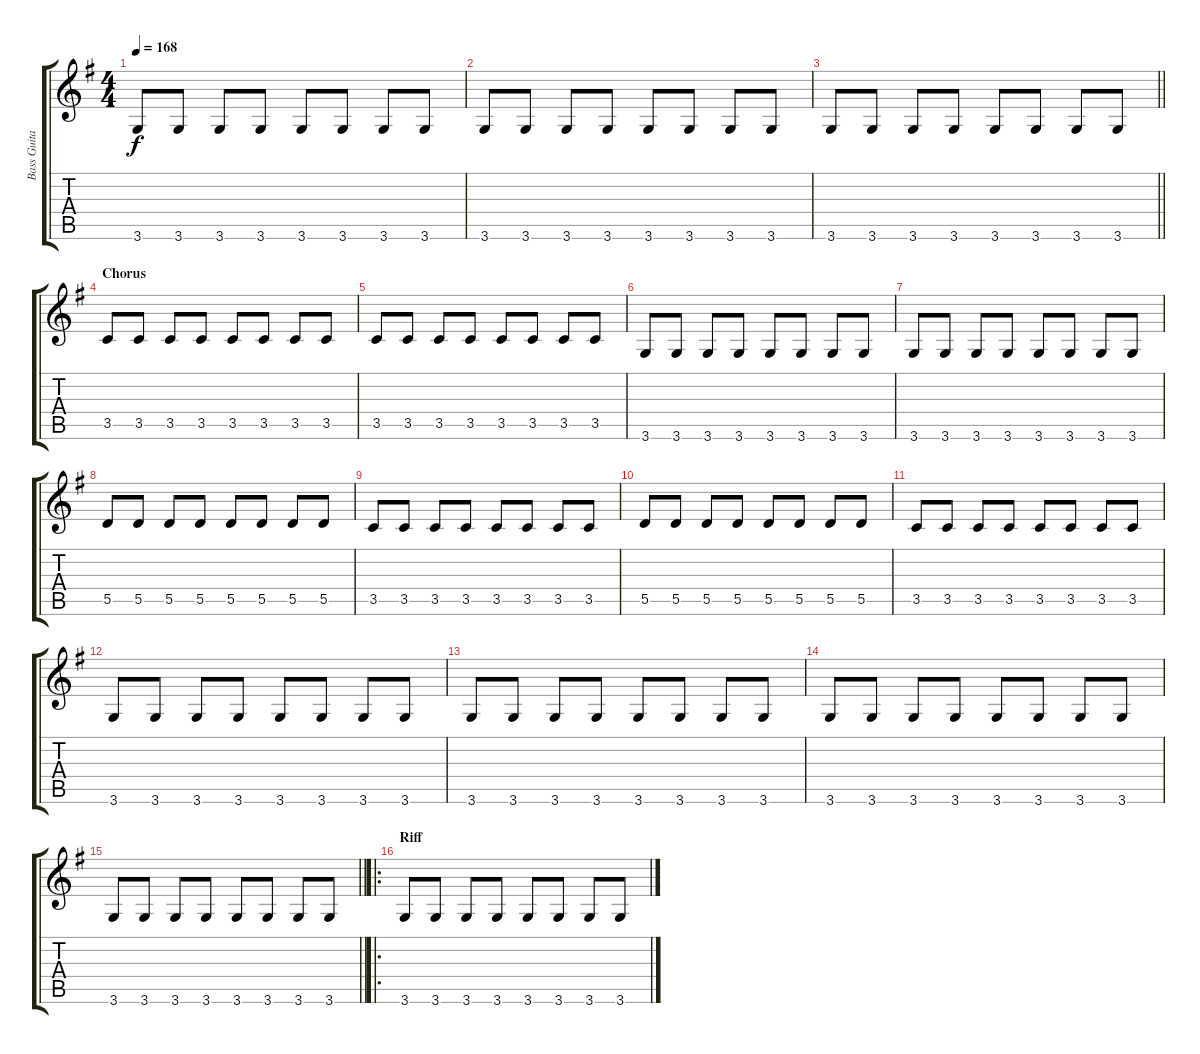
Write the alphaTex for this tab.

\track ("Bass Guitar" "Bass Guita") {instrument acousticguitarsteel}
\staff {score tabs}
\tuning (E4 B3 G3 D3 A2 E2) {hide}
\ts (4 4)
\tempo 168
\clef g2
\ks g
3.6.8{dy f} 3.6.8 3.6.8 3.6.8 3.6.8 3.6.8 3.6.8 3.6.8 |
3.6.8 3.6.8 3.6.8 3.6.8 3.6.8 3.6.8 3.6.8 3.6.8 |
\barLineRight lightlight
3.6.8 3.6.8 3.6.8 3.6.8 3.6.8 3.6.8 3.6.8 3.6.8 |
\section ("" "Chorus")
3.5.8 3.5.8 3.5.8 3.5.8 3.5.8 3.5.8 3.5.8 3.5.8 |
3.5.8 3.5.8 3.5.8 3.5.8 3.5.8 3.5.8 3.5.8 3.5.8 |
3.6.8 3.6.8 3.6.8 3.6.8 3.6.8 3.6.8 3.6.8 3.6.8 |
3.6.8 3.6.8 3.6.8 3.6.8 3.6.8 3.6.8 3.6.8 3.6.8 |
5.5.8 5.5.8 5.5.8 5.5.8 5.5.8 5.5.8 5.5.8 5.5.8 |
3.5.8 3.5.8 3.5.8 3.5.8 3.5.8 3.5.8 3.5.8 3.5.8 |
5.5.8 5.5.8 5.5.8 5.5.8 5.5.8 5.5.8 5.5.8 5.5.8 |
3.5.8 3.5.8 3.5.8 3.5.8 3.5.8 3.5.8 3.5.8 3.5.8 |
3.6.8 3.6.8 3.6.8 3.6.8 3.6.8 3.6.8 3.6.8 3.6.8 |
3.6.8 3.6.8 3.6.8 3.6.8 3.6.8 3.6.8 3.6.8 3.6.8 |
3.6.8 3.6.8 3.6.8 3.6.8 3.6.8 3.6.8 3.6.8 3.6.8 |
\barLineRight lightlight
3.6.8 3.6.8 3.6.8 3.6.8 3.6.8 3.6.8 3.6.8 3.6.8 |
\ro
\section ("" "Riff")
3.6.8 3.6.8 3.6.8 3.6.8 3.6.8 3.6.8 3.6.8 3.6.8
